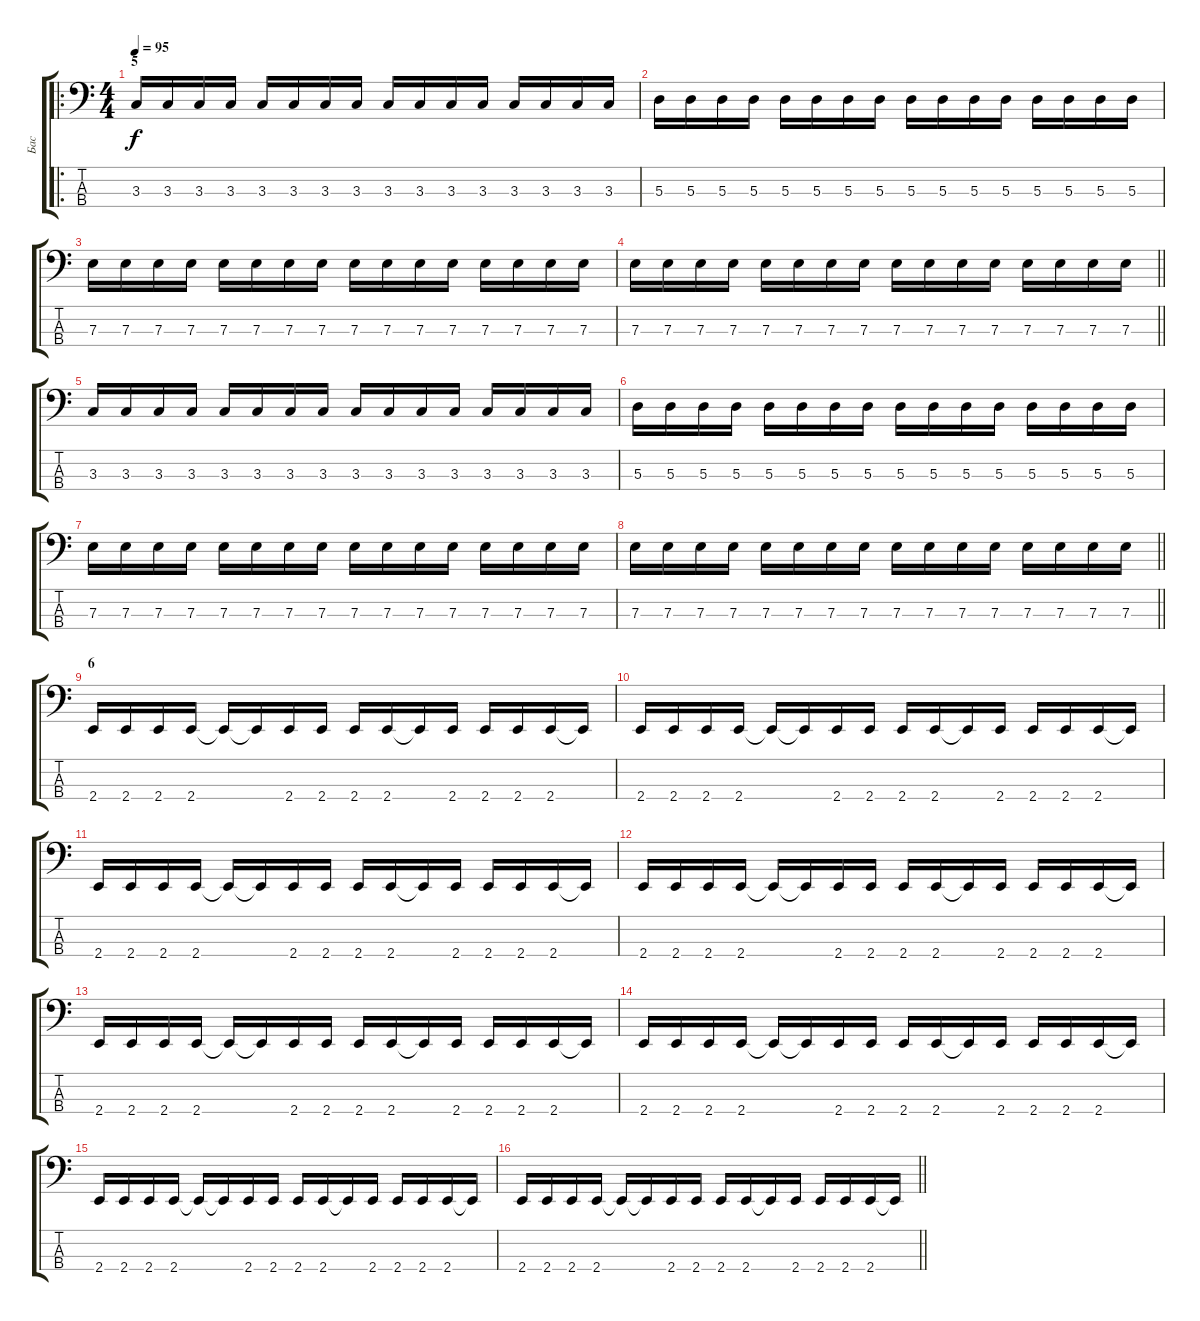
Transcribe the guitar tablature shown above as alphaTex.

\track ("Бас" "Бас") {instrument electricbassfinger}
\staff {score tabs}
\tuning (G2 D2 A1 D1) {hide}
\ro
\ts (4 4)
\section ("" "5")
\tempo 95
\clef f4
\ks c
3.3.16{dy f} 3.3.16 3.3.16 3.3.16 3.3.16 3.3.16 3.3.16 3.3.16 3.3.16 3.3.16 3.3.16 3.3.16 3.3.16 3.3.16 3.3.16 3.3.16 |
5.3.16 5.3.16 5.3.16 5.3.16 5.3.16 5.3.16 5.3.16 5.3.16 5.3.16 5.3.16 5.3.16 5.3.16 5.3.16 5.3.16 5.3.16 5.3.16 |
7.3.16 7.3.16 7.3.16 7.3.16 7.3.16 7.3.16 7.3.16 7.3.16 7.3.16 7.3.16 7.3.16 7.3.16 7.3.16 7.3.16 7.3.16 7.3.16 |
\barLineRight lightlight
7.3.16 7.3.16 7.3.16 7.3.16 7.3.16 7.3.16 7.3.16 7.3.16 7.3.16 7.3.16 7.3.16 7.3.16 7.3.16 7.3.16 7.3.16 7.3.16 |
3.3.16 3.3.16 3.3.16 3.3.16 3.3.16 3.3.16 3.3.16 3.3.16 3.3.16 3.3.16 3.3.16 3.3.16 3.3.16 3.3.16 3.3.16 3.3.16 |
5.3.16 5.3.16 5.3.16 5.3.16 5.3.16 5.3.16 5.3.16 5.3.16 5.3.16 5.3.16 5.3.16 5.3.16 5.3.16 5.3.16 5.3.16 5.3.16 |
7.3.16 7.3.16 7.3.16 7.3.16 7.3.16 7.3.16 7.3.16 7.3.16 7.3.16 7.3.16 7.3.16 7.3.16 7.3.16 7.3.16 7.3.16 7.3.16 |
\barLineRight lightlight
7.3.16 7.3.16 7.3.16 7.3.16 7.3.16 7.3.16 7.3.16 7.3.16 7.3.16 7.3.16 7.3.16 7.3.16 7.3.16 7.3.16 7.3.16 7.3.16 |
\section ("" "6")
2.4.16 2.4.16 2.4.16 2.4.16 2.4{t}.16 2.4{t}.16 2.4.16 2.4.16 2.4.16 2.4.16 2.4{t}.16 2.4.16 2.4.16 2.4.16 2.4.16 2.4{t}.16 |
2.4.16 2.4.16 2.4.16 2.4.16 2.4{t}.16 2.4{t}.16 2.4.16 2.4.16 2.4.16 2.4.16 2.4{t}.16 2.4.16 2.4.16 2.4.16 2.4.16 2.4{t}.16 |
2.4.16 2.4.16 2.4.16 2.4.16 2.4{t}.16 2.4{t}.16 2.4.16 2.4.16 2.4.16 2.4.16 2.4{t}.16 2.4.16 2.4.16 2.4.16 2.4.16 2.4{t}.16 |
2.4.16 2.4.16 2.4.16 2.4.16 2.4{t}.16 2.4{t}.16 2.4.16 2.4.16 2.4.16 2.4.16 2.4{t}.16 2.4.16 2.4.16 2.4.16 2.4.16 2.4{t}.16 |
2.4.16 2.4.16 2.4.16 2.4.16 2.4{t}.16 2.4{t}.16 2.4.16 2.4.16 2.4.16 2.4.16 2.4{t}.16 2.4.16 2.4.16 2.4.16 2.4.16 2.4{t}.16 |
2.4.16 2.4.16 2.4.16 2.4.16 2.4{t}.16 2.4{t}.16 2.4.16 2.4.16 2.4.16 2.4.16 2.4{t}.16 2.4.16 2.4.16 2.4.16 2.4.16 2.4{t}.16 |
2.4.16 2.4.16 2.4.16 2.4.16 2.4{t}.16 2.4{t}.16 2.4.16 2.4.16 2.4.16 2.4.16 2.4{t}.16 2.4.16 2.4.16 2.4.16 2.4.16 2.4{t}.16 |
\barLineRight lightlight
2.4.16 2.4.16 2.4.16 2.4.16 2.4{t}.16 2.4{t}.16 2.4.16 2.4.16 2.4.16 2.4.16 2.4{t}.16 2.4.16 2.4.16 2.4.16 2.4.16 2.4{t}.16
